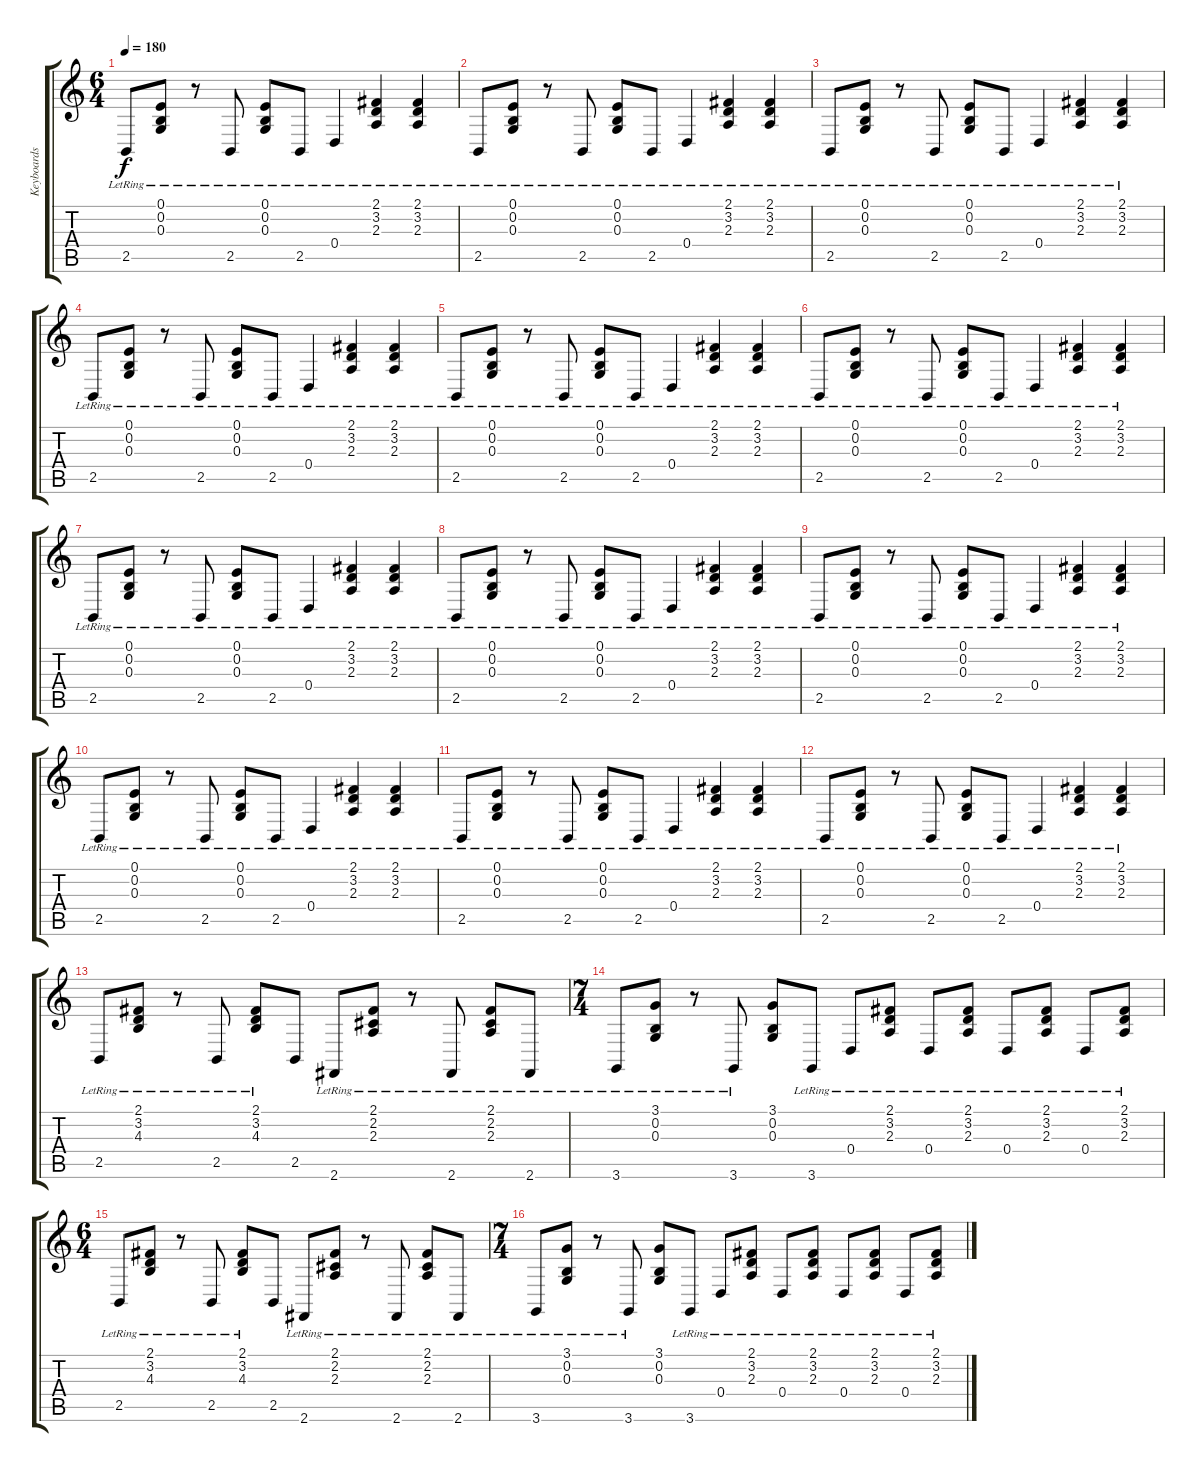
\track ("Keyboards 1 Right" "Keyboards ") {instrument harpsichord}
\staff {score tabs}
\tuning (E4 B3 G3 D3 A2 E2) {hide}
\ts (6 4)
\tempo 180
\clef g2
\ks c
2.5{lr}.8{dy f} (0.1{lr} 0.2{lr} 0.3{lr}).8 r.8 2.5{lr}.8 (0.1{lr} 0.2{lr} 0.3{lr}).8 2.5{lr}.8 0.4{lr}.4 (2.1{lr} 3.2{lr} 2.3{lr}).4 (2.1{lr} 3.2{lr} 2.3{lr}).4 |
2.5{lr}.8 (0.1{lr} 0.2{lr} 0.3{lr}).8 r.8 2.5{lr}.8 (0.1{lr} 0.2{lr} 0.3{lr}).8 2.5{lr}.8 0.4{lr}.4 (2.1{lr} 3.2{lr} 2.3{lr}).4 (2.1{lr} 3.2{lr} 2.3{lr}).4 |
2.5{lr}.8 (0.1{lr} 0.2{lr} 0.3{lr}).8 r.8 2.5{lr}.8 (0.1{lr} 0.2{lr} 0.3{lr}).8 2.5{lr}.8 0.4{lr}.4 (2.1{lr} 3.2{lr} 2.3{lr}).4 (2.1{lr} 3.2{lr} 2.3{lr}).4 |
2.5{lr}.8 (0.1{lr} 0.2{lr} 0.3{lr}).8 r.8 2.5{lr}.8 (0.1{lr} 0.2{lr} 0.3{lr}).8 2.5{lr}.8 0.4{lr}.4 (2.1{lr} 3.2{lr} 2.3{lr}).4 (2.1{lr} 3.2{lr} 2.3{lr}).4 |
2.5{lr}.8 (0.1{lr} 0.2{lr} 0.3{lr}).8 r.8 2.5{lr}.8 (0.1{lr} 0.2{lr} 0.3{lr}).8 2.5{lr}.8 0.4{lr}.4 (2.1{lr} 3.2{lr} 2.3{lr}).4 (2.1{lr} 3.2{lr} 2.3{lr}).4 |
2.5{lr}.8 (0.1{lr} 0.2{lr} 0.3{lr}).8 r.8 2.5{lr}.8 (0.1{lr} 0.2{lr} 0.3{lr}).8 2.5{lr}.8 0.4{lr}.4 (2.1{lr} 3.2{lr} 2.3{lr}).4 (2.1{lr} 3.2{lr} 2.3{lr}).4 |
2.5{lr}.8 (0.1{lr} 0.2{lr} 0.3{lr}).8 r.8 2.5{lr}.8 (0.1{lr} 0.2{lr} 0.3{lr}).8 2.5{lr}.8 0.4{lr}.4 (2.1{lr} 3.2{lr} 2.3{lr}).4 (2.1{lr} 3.2{lr} 2.3{lr}).4 |
2.5{lr}.8 (0.1{lr} 0.2{lr} 0.3{lr}).8 r.8 2.5{lr}.8 (0.1{lr} 0.2{lr} 0.3{lr}).8 2.5{lr}.8 0.4{lr}.4 (2.1{lr} 3.2{lr} 2.3{lr}).4 (2.1{lr} 3.2{lr} 2.3{lr}).4 |
2.5{lr}.8 (0.1{lr} 0.2{lr} 0.3{lr}).8 r.8 2.5{lr}.8 (0.1{lr} 0.2{lr} 0.3{lr}).8 2.5{lr}.8 0.4{lr}.4 (2.1{lr} 3.2{lr} 2.3{lr}).4 (2.1{lr} 3.2{lr} 2.3{lr}).4 |
2.5{lr}.8 (0.1{lr} 0.2{lr} 0.3{lr}).8 r.8 2.5{lr}.8 (0.1{lr} 0.2{lr} 0.3{lr}).8 2.5{lr}.8 0.4{lr}.4 (2.1{lr} 3.2{lr} 2.3{lr}).4 (2.1{lr} 3.2{lr} 2.3{lr}).4 |
2.5{lr}.8 (0.1{lr} 0.2{lr} 0.3{lr}).8 r.8 2.5{lr}.8 (0.1{lr} 0.2{lr} 0.3{lr}).8 2.5{lr}.8 0.4{lr}.4 (2.1{lr} 3.2{lr} 2.3{lr}).4 (2.1{lr} 3.2{lr} 2.3{lr}).4 |
2.5{lr}.8 (0.1{lr} 0.2{lr} 0.3{lr}).8 r.8 2.5{lr}.8 (0.1{lr} 0.2{lr} 0.3{lr}).8 2.5{lr}.8 0.4{lr}.4 (2.1{lr} 3.2{lr} 2.3{lr}).4 (2.1{lr} 3.2{lr} 2.3{lr}).4 |
2.5{lr}.8 (2.1{lr} 3.2{lr} 4.3{lr}).8 r.8 2.5{lr}.8 (2.1{lr} 3.2{lr} 4.3{lr}).8 2.5.8 2.6{lr}.8 (2.1{lr} 2.2{lr} 2.3{lr}).8 r.8 2.6{lr}.8 (2.1{lr} 2.2{lr} 2.3{lr}).8 2.6{lr}.8 |
\ts (7 4)
3.6{lr}.8 (3.1{lr} 0.2{lr} 0.3{lr}).8 r.8 3.6{lr}.8 (3.1 0.2 0.3).8 3.6{lr}.8 0.4{lr}.8 (2.1{lr} 3.2{lr} 2.3{lr}).8 0.4{lr}.8 (2.1{lr} 3.2{lr} 2.3{lr}).8 0.4{lr}.8 (2.1{lr} 3.2{lr} 2.3{lr}).8 0.4{lr}.8 (2.1{lr} 3.2{lr} 2.3{lr}).8 |
\ts (6 4)
2.5{lr}.8 (2.1{lr} 3.2{lr} 4.3{lr}).8 r.8 2.5{lr}.8 (2.1{lr} 3.2{lr} 4.3{lr}).8 2.5.8 2.6{lr}.8 (2.1{lr} 2.2{lr} 2.3{lr}).8 r.8 2.6{lr}.8 (2.1{lr} 2.2{lr} 2.3{lr}).8 2.6{lr}.8 |
\ts (7 4)
3.6{lr}.8 (3.1{lr} 0.2{lr} 0.3{lr}).8 r.8 3.6{lr}.8 (3.1 0.2 0.3).8 3.6{lr}.8 0.4{lr}.8 (2.1{lr} 3.2{lr} 2.3{lr}).8 0.4{lr}.8 (2.1{lr} 3.2{lr} 2.3{lr}).8 0.4{lr}.8 (2.1{lr} 3.2{lr} 2.3{lr}).8 0.4{lr}.8 (2.1{lr} 3.2{lr} 2.3{lr}).8
